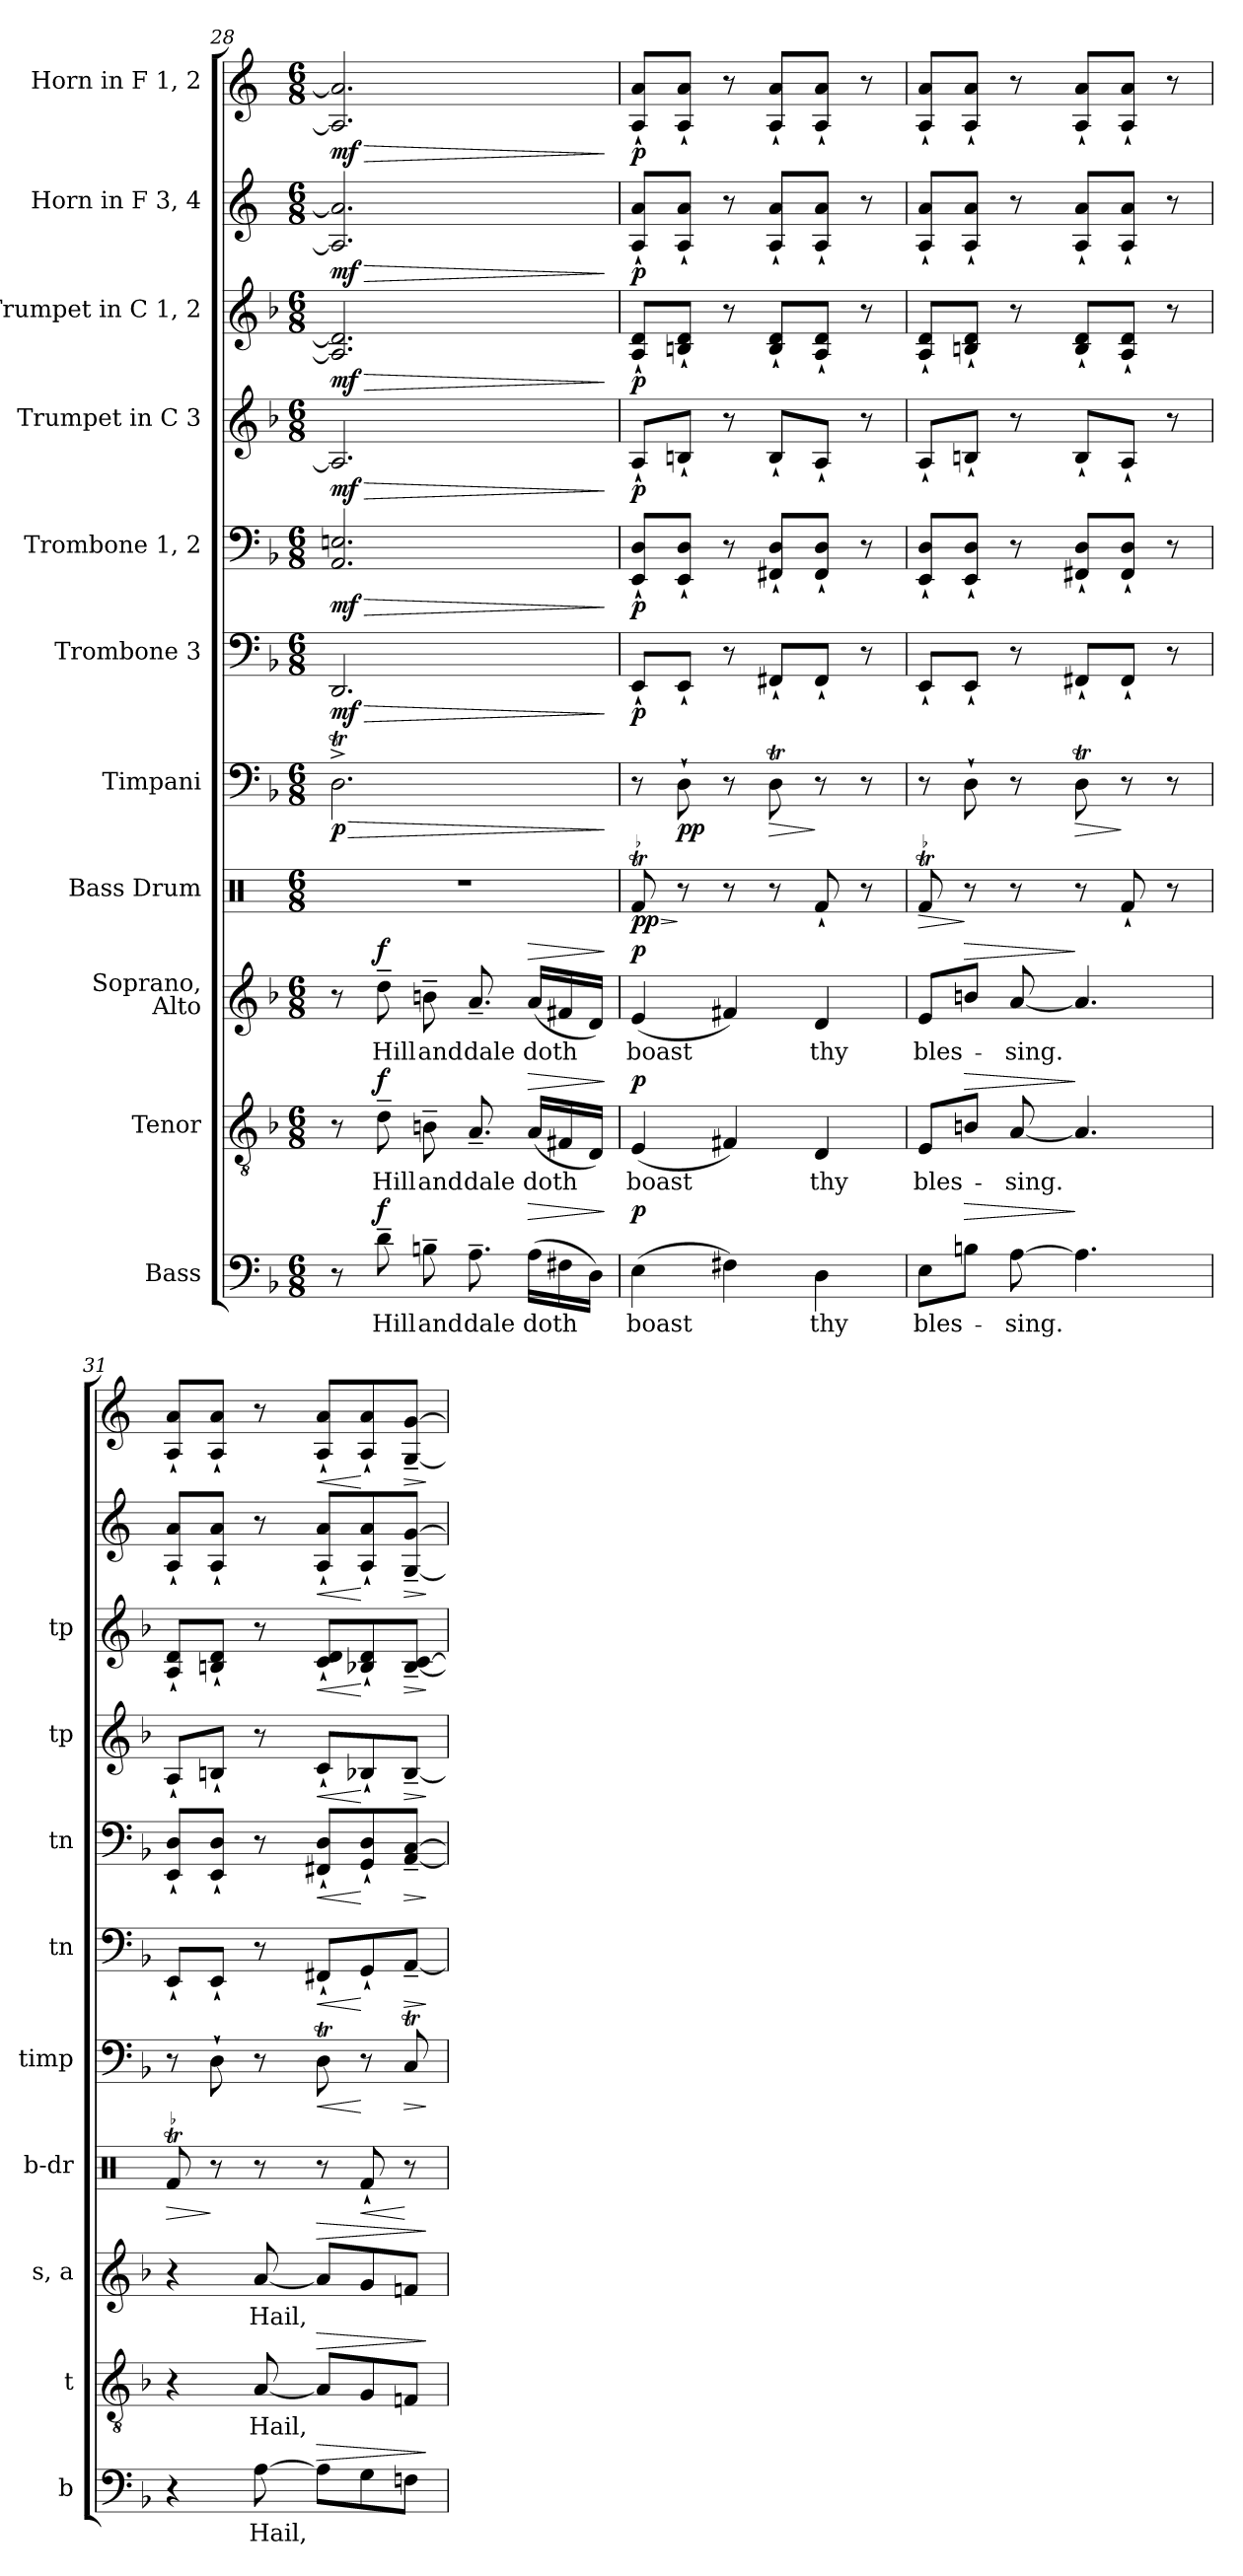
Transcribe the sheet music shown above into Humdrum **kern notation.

**kern	**text	**dynam	**kern	**text	**dynam	**kern	**text	**dynam	**kern	**dynam	**kern	**dynam	**kern	**dynam	**kern	**dynam	**kern	**dynam	**kern	**dynam	**kern	**dynam	**kern	**dynam
*part11	*part11	*part11	*part10	*part10	*part10	*part9	*part9	*part9	*part8	*part8	*part7	*part7	*part6	*part6	*part5	*part5	*part4	*part4	*part3	*part3	*part2	*part2	*part1	*part1
*staff11	*staff11	*staff11	*staff10	*staff10	*staff10	*staff9	*staff9	*staff9	*staff8	*staff8	*staff7	*staff7	*staff6	*staff6	*staff5	*staff5	*staff4	*staff4	*staff3	*staff3	*staff2	*staff2	*staff1	*staff1
*I"Bass	*	*	*I"Tenor	*	*	*I"Soprano,\nAlto	*	*	*I"Bass Drum	*	*I"Timpani	*	*I"Trombone 3	*	*I"Trombone 1, 2	*	*I"Trumpet in C 3	*	*I"Trumpet in C 1, 2	*	*I"Horn in F 3, 4	*	*I"Horn in F 1, 2	*
*I'b	*	*	*I't	*	*	*I's, a	*	*	*I'b-dr	*	*I'timp	*	*I'tn	*	*I'tn	*	*I'tp	*	*I'tp	*	*	*	*	*
*clefF4	*	*	*clefGv2	*	*	*clefG2	*	*	*clefX	*	*clefF4	*	*clefF4	*	*clefF4	*	*clefG2	*	*clefG2	*	*clefG2	*	*clefG2	*
*	*	*	*	*	*	*	*	*	*	*	*	*	*	*	*	*	*	*	*	*	*ITrd4c7	*	*ITrd4c7	*
*k[b-]	*	*	*k[b-]	*	*	*k[b-]	*	*	*k[]	*	*k[b-]	*	*k[b-]	*	*k[b-]	*	*k[b-]	*	*k[b-]	*	*k[b-]	*	*k[b-]	*
*F:	*	*	*F:	*	*	*F:	*	*	*C:	*	*F:	*	*F:	*	*F:	*	*F:	*	*F:	*	*F:	*	*F:	*
*M6/8	*	*	*M6/8	*	*	*M6/8	*	*	*M6/8	*	*M6/8	*	*M6/8	*	*M6/8	*	*M6/8	*	*M6/8	*	*M6/8	*	*M6/8	*
=28	=28	=28	=28	=28	=28	=28	=28	=28	=28	=28	=28	=28	=28	=28	=28	=28	=28	=28	=28	=28	=28	=28	=28	=28
!	!	!	!	!	!	!	!	!	!	!	!	!LO:HP:b	!	!LO:HP:b	!	!LO:HP:b	!	!LO:HP:b	!	!LO:HP:b	!	!LO:HP:b	!	!LO:HP:b
8r	.	.	8r	.	.	8r	.	.	4%3r	.	2.DT^	> p	2.DD	> mf	2.AA 2.En	> mf	2.A]	> mf	2.A] 2.d]	> mf	2.D] 2.d]	> mf	2.D] 2.d]	> mf
!	!	!LO:DY:a	!	!	!LO:DY:a	!	!	!LO:DY:a	!	!	!	!	!	!	!	!	!	!	!	!	!	!	!	!
8d~	Hill	f	8d~	Hill	f	8dd~	Hill	f	.	.	.	.	.	.	.	.	.	.	.	.	.	.	.	.
8Bn~	and	.	8Bn~	and	.	8bn~	and	.	.	.	.	.	.	.	.	.	.	.	.	.	.	.	.	.
8.A~	dale	.	8.A~	dale	.	8.a~	dale	.	.	.	.	.	.	.	.	.	.	.	.	.	.	.	.	.
!	!	!LO:HP:a	!	!	!LO:HP:a	!	!	!LO:HP:a	!	!	!	!	!	!	!	!	!	!	!	!	!	!	!	!
(16ALL	doth	>	(16ALL	doth	>	(16aLL	doth	>	.	.	.	.	.	.	.	.	.	.	.	.	.	.	.	.
16F#X	.	.	16F#X	.	.	16f#X	.	.	.	.	.	.	.	.	.	.	.	.	.	.	.	.	.	.
16DJJ)	.	.	16DJJ)	.	.	16dJJ)	.	.	.	.	.	.	.	.	.	.	.	.	.	.	.	.	.	.
.	.	]	.	.	]	.	.	]	.	.	.	]	.	]	.	]	.	]	.	]	.	]	.	]
=29	=29	=29	=29	=29	=29	=29	=29	=29	=29	=29	=29	=29	=29	=29	=29	=29	=29	=29	=29	=29	=29	=29	=29	=29
!	!	!LO:DY:a	!	!	!LO:DY:a	!	!	!LO:DY:a	!	!LO:HP:b	!	!	!	!	!	!	!	!	!	!	!	!	!	!
(4E	boast	p	(4E	boast	p	(4e	boast	p	8Rft/	> pp	8r	.	8EE`L	p	8EE` 8D`L	p	8A`L	p	8A` 8d`L	p	8D` 8d`L	p	8D` 8d`L	p
.	.	.	.	.	.	.	.	.	8r	]	8D`	pp	8EE`J	.	8EE` 8D`J	.	8Bn`J	.	8Bn` 8d`J	.	8D` 8d`J	.	8D` 8d`J	.
4F#X)	.	.	4F#X)	.	.	4f#X)	.	.	8r	.	8r	.	8r	.	8r	.	8r	.	8r	.	8r	.	8r	.
!	!	!	!	!	!	!	!	!	!	!	!	!LO:HP:b	!	!	!	!	!	!	!	!	!	!	!	!
.	.	.	.	.	.	.	.	.	8r	.	8DT	>	8FF#X`L	.	8FF#X` 8D`L	.	8B`L	.	8B` 8d`L	.	8D` 8d`L	.	8D` 8d`L	.
4D	thy	.	4D	thy	.	4d	thy	.	8Rf`/	.	8r	]	8FF#`J	.	8FF#` 8D`J	.	8A`J	.	8A` 8d`J	.	8D` 8d`J	.	8D` 8d`J	.
.	.	.	.	.	.	.	.	.	8r	.	8r	.	8r	.	8r	.	8r	.	8r	.	8r	.	8r	.
=30	=30	=30	=30	=30	=30	=30	=30	=30	=30	=30	=30	=30	=30	=30	=30	=30	=30	=30	=30	=30	=30	=30	=30	=30
!	!	!	!	!	!	!	!	!	!	!LO:HP:b	!	!	!	!	!	!	!	!	!	!	!	!	!	!
8EL	bles-	.	8EL	bles-	.	8eL	bles-	.	8Rft/	>	8r	.	8EE`L	.	8EE` 8D`L	.	8A`L	.	8A` 8d`L	.	8D` 8d`L	.	8D` 8d`L	.
!	!	!LO:HP:a	!	!	!LO:HP:a	!	!	!LO:HP:a	!	!	!	!	!	!	!	!	!	!	!	!	!	!	!	!
8BnJ	.	>	8BnJ	.	>	8bnJ	.	>	8r	]	8D`	.	8EE`J	.	8EE` 8D`J	.	8Bn`J	.	8Bn` 8d`J	.	8D` 8d`J	.	8D` 8d`J	.
[8A	-sing.	.	[8A	-sing.	.	[8a	-sing.	.	8r	.	8r	.	8r	.	8r	.	8r	.	8r	.	8r	.	8r	.
!	!	!	!	!	!	!	!	!	!	!	!	!LO:HP:b	!	!	!	!	!	!	!	!	!	!	!	!
4.A]	.	]	4.A]	.	]	4.a]	.	]	8r	.	8DT	>	8FF#X`L	.	8FF#X` 8D`L	.	8B`L	.	8B` 8d`L	.	8D` 8d`L	.	8D` 8d`L	.
.	.	.	.	.	.	.	.	.	8Rf`/	.	8r	]	8FF#`J	.	8FF#` 8D`J	.	8A`J	.	8A` 8d`J	.	8D` 8d`J	.	8D` 8d`J	.
.	.	.	.	.	.	.	.	.	8r	.	8r	.	8r	.	8r	.	8r	.	8r	.	8r	.	8r	.
=31	=31	=31	=31	=31	=31	=31	=31	=31	=31	=31	=31	=31	=31	=31	=31	=31	=31	=31	=31	=31	=31	=31	=31	=31
!	!	!	!	!	!	!	!	!	!	!LO:HP:b	!	!	!	!	!	!	!	!	!	!	!	!	!	!
4r	.	.	4r	.	.	4r	.	.	8Rft/	>	8r	.	8EE`L	.	8EE` 8D`L	.	8A`L	.	8A` 8d`L	.	8D` 8d`L	.	8D` 8d`L	.
.	.	.	.	.	.	.	.	.	8r	]	8D`	.	8EE`J	.	8EE` 8D`J	.	8Bn`J	.	8Bn` 8d`J	.	8D` 8d`J	.	8D` 8d`J	.
[8A	Hail,	.	[8A	Hail,	.	[8a	Hail,	.	8r	.	8r	.	8r	.	8r	.	8r	.	8r	.	8r	.	8r	.
!	!	!LO:HP:a	!	!	!LO:HP:a	!	!	!LO:HP:a	!	!	!	!LO:HP:b	!	!LO:HP:b	!	!LO:HP:b	!	!LO:HP:b	!	!LO:HP:b	!	!LO:HP:b	!	!LO:HP:b
8AL]	.	>	8AL]	.	>	8aL]	.	>	8r	.	8DT	<	8FF#X`L	<	8FF#X` 8D`L	<	8c`L	<	8c` 8d`L	<	8D` 8d`L	<	8D` 8d`L	<
!	!	!	!	!	!	!	!	!	!	!LO:HP:b	!	!	!	!	!	!	!	!	!	!	!	!	!	!
8G	.	.	8G	.	.	8g	.	.	8Rf`/	<	8r	[	8GG`	[	8GG` 8D`	[	8B-X`	[	8B-X` 8d`	[	8D` 8d`	[	8D` 8d`	[
!	!	!	!	!	!	!	!	!	!	!	!	!LO:HP:b	!	!LO:HP:b	!	!LO:HP:b	!	!LO:HP:b	!	!LO:HP:b	!	!LO:HP:b	!	!LO:HP:b
8FnJ	.	.	8FnJ	.	.	8fnJ	.	.	8r	[	8CT	>	[8AA~J	>	[8AA~ [8C~J	>	[8B-~J	>	[8B-~ [8c~J	>	[8C~ [8c~J	>	[8C~ [8c~J	>
.	.	]	.	.	]	.	.	]	.	.	.	]	.	]	.	]	.	]	.	]	.	]	.	]
=	=	=	=	=	=	=	=	=	=	=	=	=	=	=	=	=	=	=	=	=	=	=	=	=
*-	*-	*-	*-	*-	*-	*-	*-	*-	*-	*-	*-	*-	*-	*-	*-	*-	*-	*-	*-	*-	*-	*-	*-	*-
